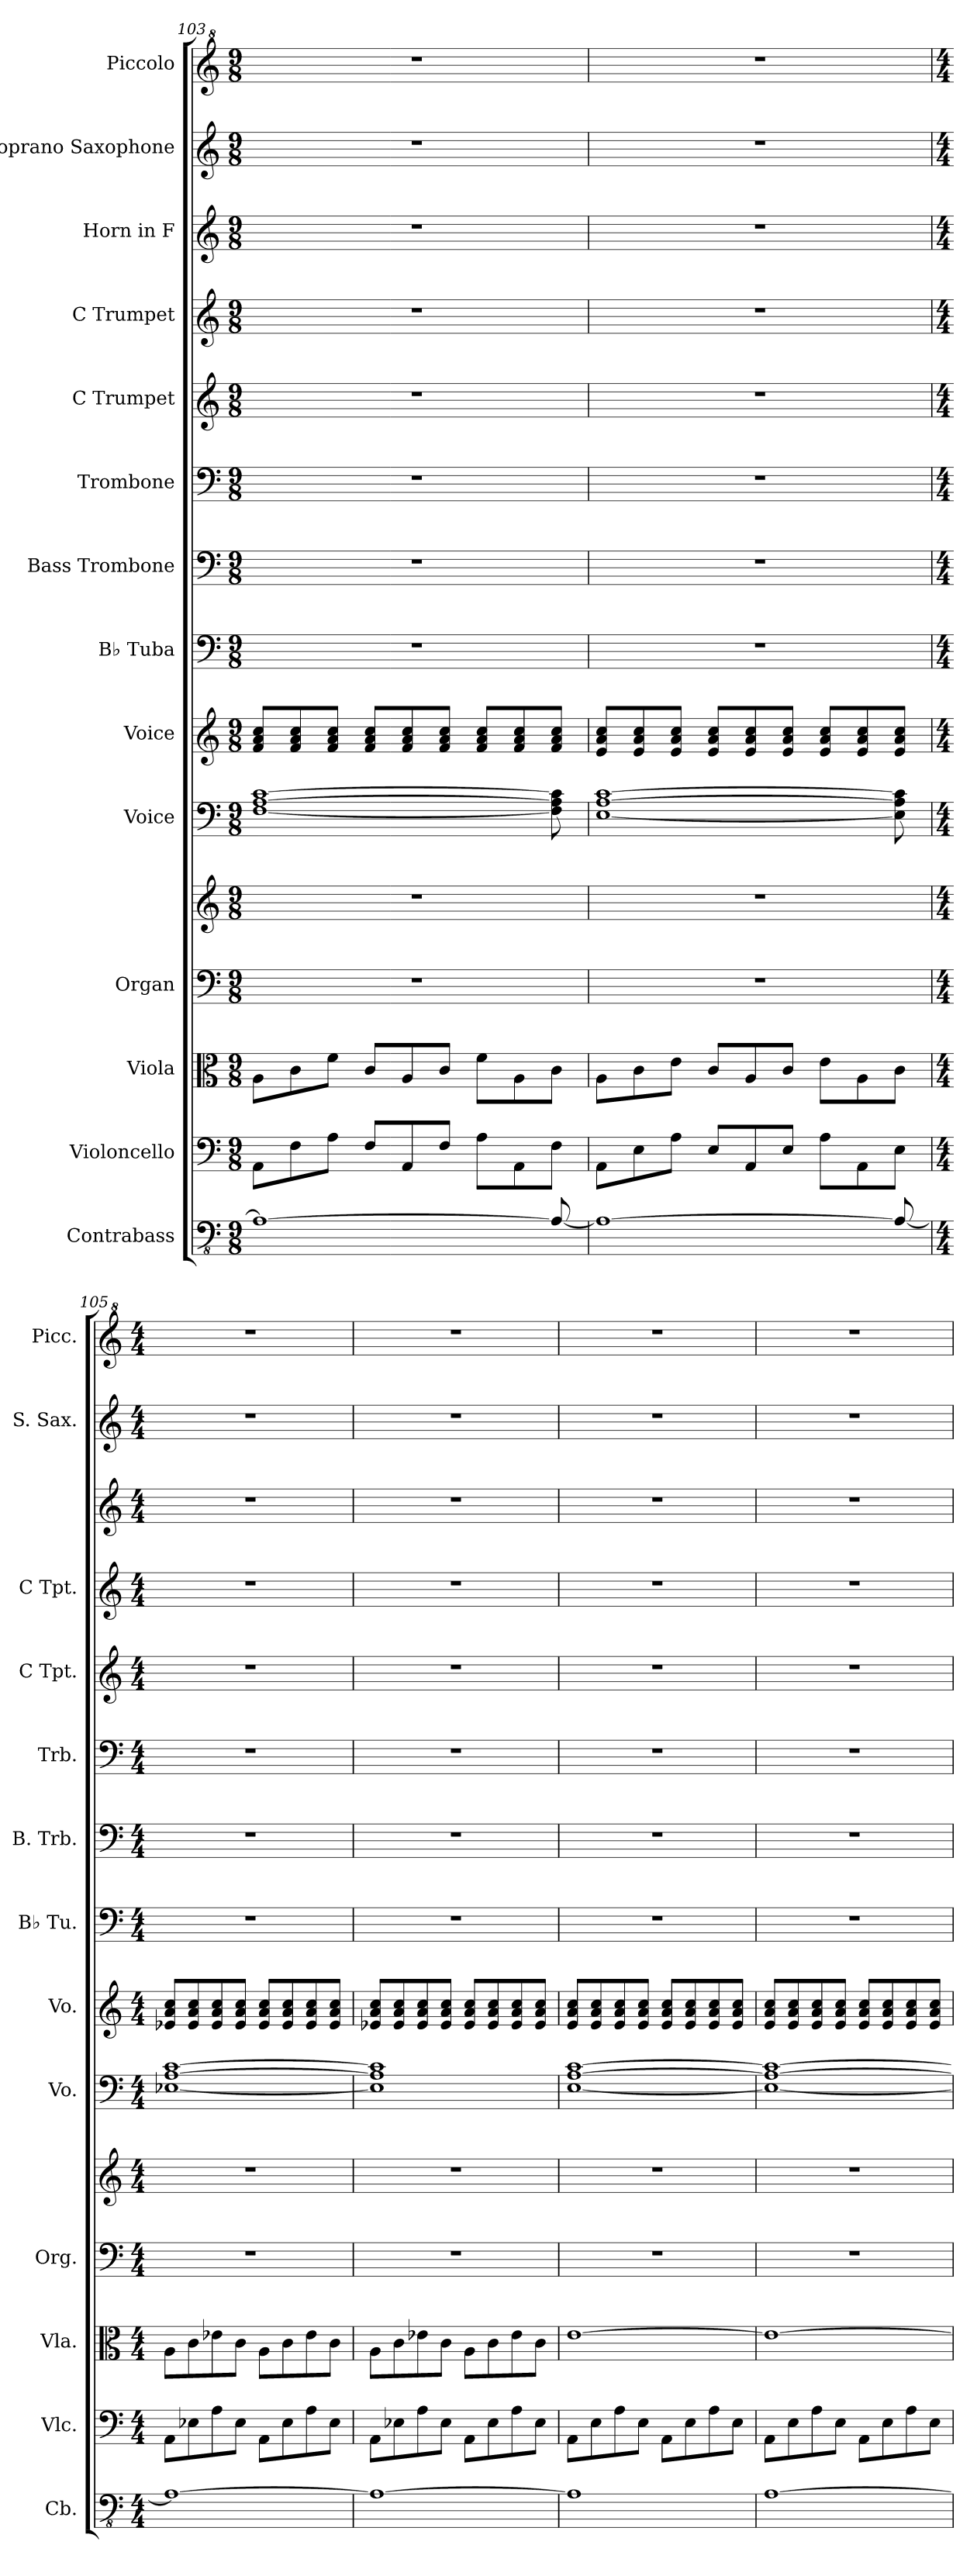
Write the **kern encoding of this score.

**kern	**kern	**kern	**kern	**kern	**kern	**kern	**kern	**kern	**kern	**kern	**kern	**kern	**kern	**kern
*part14	*part13	*part12	*part11	*part11	*part10	*part9	*part8	*part7	*part6	*part5	*part4	*part3	*part2	*part1
*staff15	*staff14	*staff13	*staff12	*staff11	*staff10	*staff9	*staff8	*staff7	*staff6	*staff5	*staff4	*staff3	*staff2	*staff1
*I"Contrabass	*I"Violoncello	*I"Viola	*I"Organ	*	*I"Voice	*I"Voice	*I"B♭ Tuba	*I"Bass Trombone	*I"Trombone	*I"C Trumpet	*I"C Trumpet	*I"Horn in F	*I"Soprano Saxophone	*I"Piccolo
*I'Cb.	*I'Vlc.	*I'Vla.	*I'Org.	*	*I'Vo.	*I'Vo.	*I'B♭ Tu.	*I'B. Trb.	*I'Trb.	*I'C Tpt.	*I'C Tpt.	*	*I'S. Sax.	*I'Picc.
*clefFv4	*clefF4	*clefC3	*clefF4	*clefG2	*clefF4	*clefG2	*clefF4	*clefF4	*clefF4	*clefG2	*clefG2	*clefG2	*clefG2	*clefG^2
*ITrd7c12	*	*	*	*	*	*	*	*	*	*	*	*ITrd4c7	*ITrd1c2	*ITrd-7c-12
*k[]	*k[]	*k[]	*k[]	*k[]	*k[]	*k[]	*k[]	*k[]	*k[]	*k[]	*k[]	*k[b-]	*k[b-e-]	*k[]
*M9/8	*M9/8	*M9/8	*M9/8	*M9/8	*M9/8	*M9/8	*M9/8	*M9/8	*M9/8	*M9/8	*M9/8	*M9/8	*M9/8	*M9/8
=103	=103	=103	=103	=103	=103	=103	=103	=103	=103	=103	=103	=103	=103	=103
1AAA_	8AA\L	8A\L	8%9r	8%9r	[1F [1A [1c	8f/ 8a/ 8cc/L	8%9r	8%9r	8%9r	8%9r	8%9r	8%9r	8%9r	8%9r
.	8F\	8c\	.	.	.	8f/ 8a/ 8cc/	.	.	.	.	.	.	.	.
.	8A\J	8f\J	.	.	.	8f/ 8a/ 8cc/J	.	.	.	.	.	.	.	.
.	8F/L	8c/L	.	.	.	8f/ 8a/ 8cc/L	.	.	.	.	.	.	.	.
.	8AA/	8A/	.	.	.	8f/ 8a/ 8cc/	.	.	.	.	.	.	.	.
.	8F/J	8c/J	.	.	.	8f/ 8a/ 8cc/J	.	.	.	.	.	.	.	.
.	8A\L	8f\L	.	.	.	8f/ 8a/ 8cc/L	.	.	.	.	.	.	.	.
.	8AA\	8A\	.	.	.	8f/ 8a/ 8cc/	.	.	.	.	.	.	.	.
8AAA/_	8F\J	8c\J	.	.	8F\] 8A\] 8c\]	8f/ 8a/ 8cc/J	.	.	.	.	.	.	.	.
=104	=104	=104	=104	=104	=104	=104	=104	=104	=104	=104	=104	=104	=104	=104
1AAA_	8AA\L	8A\L	8%9r	8%9r	[1E [1A [1c	8e/ 8a/ 8cc/L	8%9r	8%9r	8%9r	8%9r	8%9r	8%9r	8%9r	8%9r
.	8E\	8c\	.	.	.	8e/ 8a/ 8cc/	.	.	.	.	.	.	.	.
.	8A\J	8e\J	.	.	.	8e/ 8a/ 8cc/J	.	.	.	.	.	.	.	.
.	8E/L	8c/L	.	.	.	8e/ 8a/ 8cc/L	.	.	.	.	.	.	.	.
.	8AA/	8A/	.	.	.	8e/ 8a/ 8cc/	.	.	.	.	.	.	.	.
.	8E/J	8c/J	.	.	.	8e/ 8a/ 8cc/J	.	.	.	.	.	.	.	.
.	8A\L	8e\L	.	.	.	8e/ 8a/ 8cc/L	.	.	.	.	.	.	.	.
.	8AA\	8A\	.	.	.	8e/ 8a/ 8cc/	.	.	.	.	.	.	.	.
8AAA/_	8E\J	8c\J	.	.	8E\] 8A\] 8c\]	8e/ 8a/ 8cc/J	.	.	.	.	.	.	.	.
!!LO:PB:g=z
=105	=105	=105	=105	=105	=105	=105	=105	=105	=105	=105	=105	=105	=105	=105
*M4/4	*M4/4	*M4/4	*M4/4	*M4/4	*M4/4	*M4/4	*M4/4	*M4/4	*M4/4	*M4/4	*M4/4	*M4/4	*M4/4	*M4/4
1AAA_	8AA\L	8A\L	1r	1r	[1E-X [1A [1c	8e-X/ 8a/ 8cc/L	1r	1r	1r	1r	1r	1r	1r	1r
.	8E-X\	8c\	.	.	.	8e-/ 8a/ 8cc/	.	.	.	.	.	.	.	.
.	8A\	8e-X\	.	.	.	8e-/ 8a/ 8cc/	.	.	.	.	.	.	.	.
.	8E-\J	8c\J	.	.	.	8e-/ 8a/ 8cc/J	.	.	.	.	.	.	.	.
.	8AA\L	8A\L	.	.	.	8e-/ 8a/ 8cc/L	.	.	.	.	.	.	.	.
.	8E-\	8c\	.	.	.	8e-/ 8a/ 8cc/	.	.	.	.	.	.	.	.
.	8A\	8e-\	.	.	.	8e-/ 8a/ 8cc/	.	.	.	.	.	.	.	.
.	8E-\J	8c\J	.	.	.	8e-/ 8a/ 8cc/J	.	.	.	.	.	.	.	.
=106	=106	=106	=106	=106	=106	=106	=106	=106	=106	=106	=106	=106	=106	=106
1AAA_	8AA\L	8A\L	1r	1r	1E-] 1A] 1c]	8e-X/ 8a/ 8cc/L	1r	1r	1r	1r	1r	1r	1r	1r
.	8E-X\	8c\	.	.	.	8e-/ 8a/ 8cc/	.	.	.	.	.	.	.	.
.	8A\	8e-X\	.	.	.	8e-/ 8a/ 8cc/	.	.	.	.	.	.	.	.
.	8E-\J	8c\J	.	.	.	8e-/ 8a/ 8cc/J	.	.	.	.	.	.	.	.
.	8AA\L	8A\L	.	.	.	8e-/ 8a/ 8cc/L	.	.	.	.	.	.	.	.
.	8E-\	8c\	.	.	.	8e-/ 8a/ 8cc/	.	.	.	.	.	.	.	.
.	8A\	8e-\	.	.	.	8e-/ 8a/ 8cc/	.	.	.	.	.	.	.	.
.	8E-\J	8c\J	.	.	.	8e-/ 8a/ 8cc/J	.	.	.	.	.	.	.	.
=107	=107	=107	=107	=107	=107	=107	=107	=107	=107	=107	=107	=107	=107	=107
1AAA]	8AA\L	[1e	1r	1r	[1E [1A [1c	8e/ 8a/ 8cc/L	1r	1r	1r	1r	1r	1r	1r	1r
.	8E\	.	.	.	.	8e/ 8a/ 8cc/	.	.	.	.	.	.	.	.
.	8A\	.	.	.	.	8e/ 8a/ 8cc/	.	.	.	.	.	.	.	.
.	8E\J	.	.	.	.	8e/ 8a/ 8cc/J	.	.	.	.	.	.	.	.
.	8AA\L	.	.	.	.	8e/ 8a/ 8cc/L	.	.	.	.	.	.	.	.
.	8E\	.	.	.	.	8e/ 8a/ 8cc/	.	.	.	.	.	.	.	.
.	8A\	.	.	.	.	8e/ 8a/ 8cc/	.	.	.	.	.	.	.	.
.	8E\J	.	.	.	.	8e/ 8a/ 8cc/J	.	.	.	.	.	.	.	.
=108	=108	=108	=108	=108	=108	=108	=108	=108	=108	=108	=108	=108	=108	=108
[1AAA	8AA\L	1e_	1r	1r	1E_ 1A_ 1c_	8e/ 8a/ 8cc/L	1r	1r	1r	1r	1r	1r	1r	1r
.	8E\	.	.	.	.	8e/ 8a/ 8cc/	.	.	.	.	.	.	.	.
.	8A\	.	.	.	.	8e/ 8a/ 8cc/	.	.	.	.	.	.	.	.
.	8E\J	.	.	.	.	8e/ 8a/ 8cc/J	.	.	.	.	.	.	.	.
.	8AA\L	.	.	.	.	8e/ 8a/ 8cc/L	.	.	.	.	.	.	.	.
.	8E\	.	.	.	.	8e/ 8a/ 8cc/	.	.	.	.	.	.	.	.
.	8A\	.	.	.	.	8e/ 8a/ 8cc/	.	.	.	.	.	.	.	.
.	8E\J	.	.	.	.	8e/ 8a/ 8cc/J	.	.	.	.	.	.	.	.
=	=	=	=	=	=	=	=	=	=	=	=	=	=	=
*-	*-	*-	*-	*-	*-	*-	*-	*-	*-	*-	*-	*-	*-	*-
